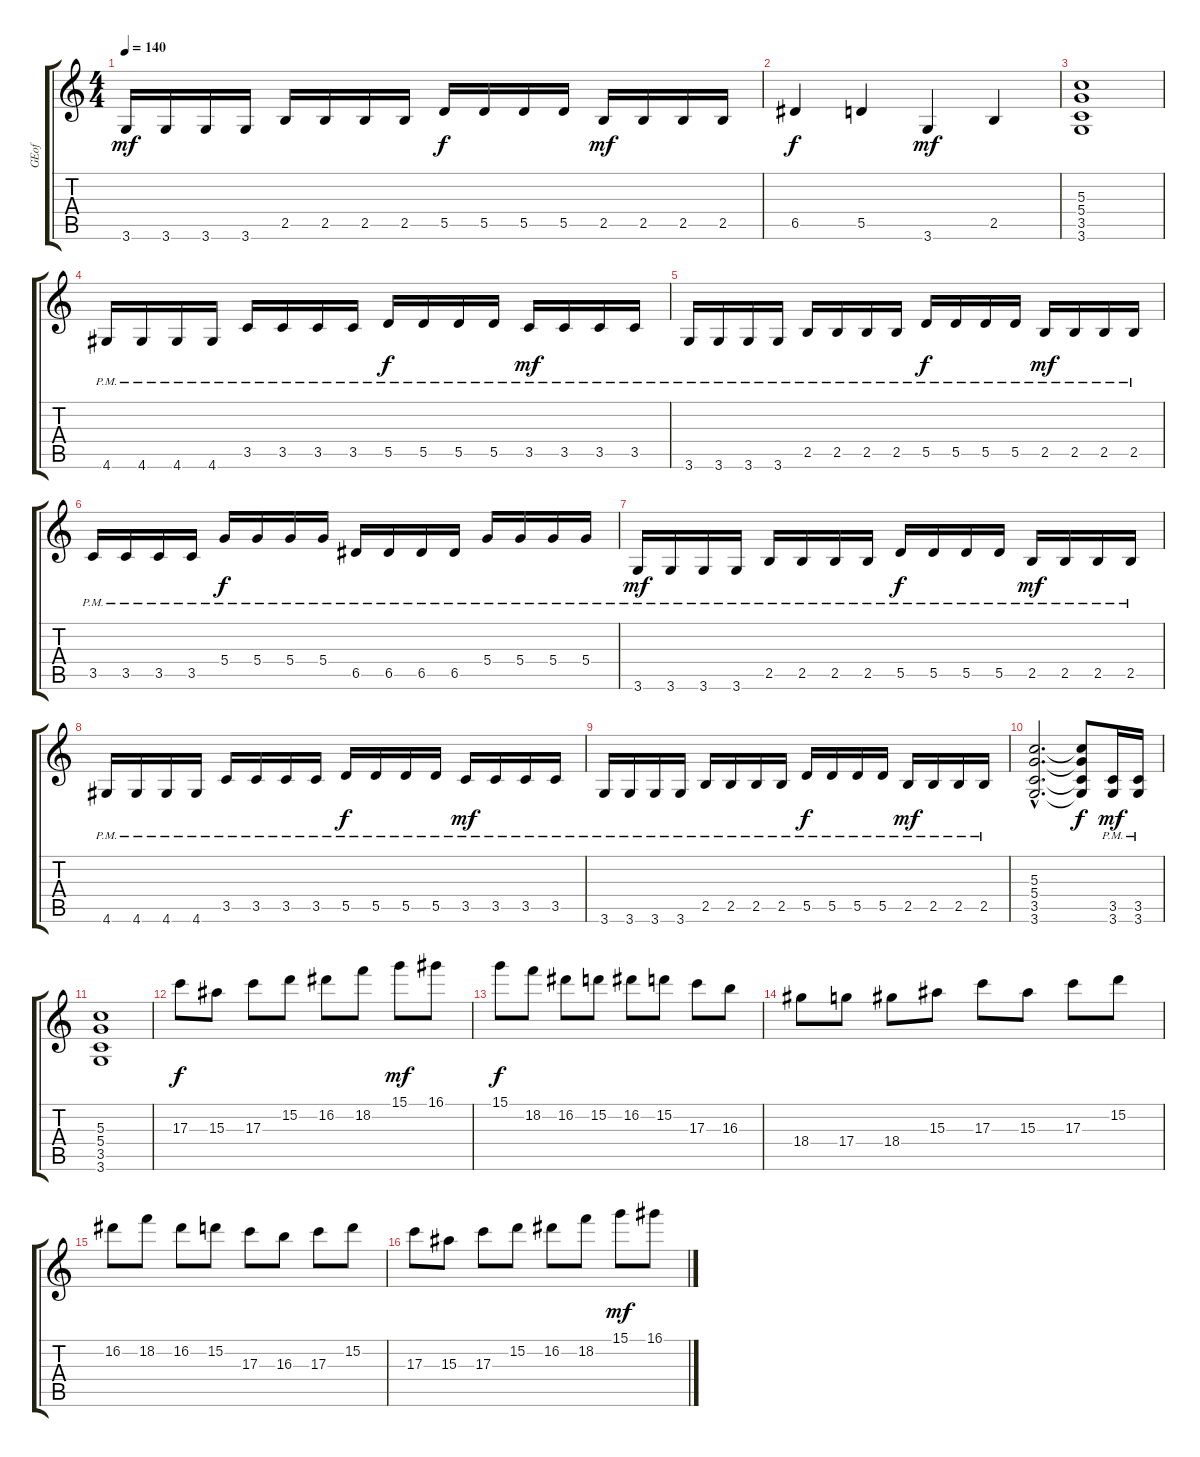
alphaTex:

\track ("GEof" "GEof") {instrument distortionguitar}
\staff {score tabs}
\tuning (E4 B3 G3 D3 A2 E2) {hide}
\ts (4 4)
\tempo 140
\clef g2
\ks c
3.6.16{dy mf} 3.6.16 3.6.16 3.6.16 2.5.16 2.5.16 2.5.16 2.5.16 5.5.16{dy f} 5.5.16 5.5.16 5.5.16 2.5.16{dy mf} 2.5.16 2.5.16 2.5.16 |
6.5.4{dy f} 5.5.4 3.6.4{dy mf} 2.5.4 |
(5.3 5.4 3.5 3.6).1 |
4.6{pm}.16 4.6{pm}.16 4.6{pm}.16 4.6{pm}.16 3.5{pm}.16 3.5{pm}.16 3.5{pm}.16 3.5{pm}.16 5.5{pm}.16{dy f} 5.5{pm}.16 5.5{pm}.16 5.5{pm}.16 3.5{pm}.16{dy mf} 3.5{pm}.16 3.5{pm}.16 3.5{pm}.16 |
3.6{pm}.16 3.6{pm}.16 3.6{pm}.16 3.6{pm}.16 2.5{pm}.16 2.5{pm}.16 2.5{pm}.16 2.5{pm}.16 5.5{pm}.16{dy f} 5.5{pm}.16 5.5{pm}.16 5.5{pm}.16 2.5{pm}.16{dy mf} 2.5{pm}.16 2.5{pm}.16 2.5{pm}.16 |
3.5{pm}.16 3.5{pm}.16 3.5{pm}.16 3.5{pm}.16 5.4{pm}.16{dy f} 5.4{pm}.16 5.4{pm}.16 5.4{pm}.16 6.5{pm}.16 6.5{pm}.16 6.5{pm}.16 6.5{pm}.16 5.4{pm}.16 5.4{pm}.16 5.4{pm}.16 5.4{pm}.16 |
3.6{pm}.16{dy mf} 3.6{pm}.16 3.6{pm}.16 3.6{pm}.16 2.5{pm}.16 2.5{pm}.16 2.5{pm}.16 2.5{pm}.16 5.5{pm}.16{dy f} 5.5{pm}.16 5.5{pm}.16 5.5{pm}.16 2.5{pm}.16{dy mf} 2.5{pm}.16 2.5{pm}.16 2.5{pm}.16 |
4.6{pm}.16 4.6{pm}.16 4.6{pm}.16 4.6{pm}.16 3.5{pm}.16 3.5{pm}.16 3.5{pm}.16 3.5{pm}.16 5.5{pm}.16{dy f} 5.5{pm}.16 5.5{pm}.16 5.5{pm}.16 3.5{pm}.16{dy mf} 3.5{pm}.16 3.5{pm}.16 3.5{pm}.16 |
3.6{pm}.16 3.6{pm}.16 3.6{pm}.16 3.6{pm}.16 2.5{pm}.16 2.5{pm}.16 2.5{pm}.16 2.5{pm}.16 5.5{pm}.16{dy f} 5.5{pm}.16 5.5{pm}.16 5.5{pm}.16 2.5{pm}.16{dy mf} 2.5{pm}.16 2.5{pm}.16 2.5{pm}.16 |
(5.3{hac} 5.4{hac} 3.5{hac} 3.6{hac}).2{d} (5.3{t} 5.4{t} 3.5{t} 3.6{t}).8{dy f} (3.5{pm} 3.6{pm}).16{dy mf} (3.5{pm} 3.6{pm}).16 |
(5.3 5.4 3.5 3.6).1 |
17.3.8{dy f} 15.3.8 17.3.8 15.2.8 16.2.8 18.2.8 15.1.8{dy mf} 16.1.8 |
15.1.8{dy f} 18.2.8 16.2.8 15.2.8 16.2.8 15.2.8 17.3.8 16.3.8 |
18.4.8 17.4.8 18.4.8 15.3.8 17.3.8 15.3.8 17.3.8 15.2.8 |
16.2.8 18.2.8 16.2.8 15.2.8 17.3.8 16.3.8 17.3.8 15.2.8 |
17.3.8 15.3.8 17.3.8 15.2.8 16.2.8 18.2.8 15.1.8{dy mf} 16.1.8
